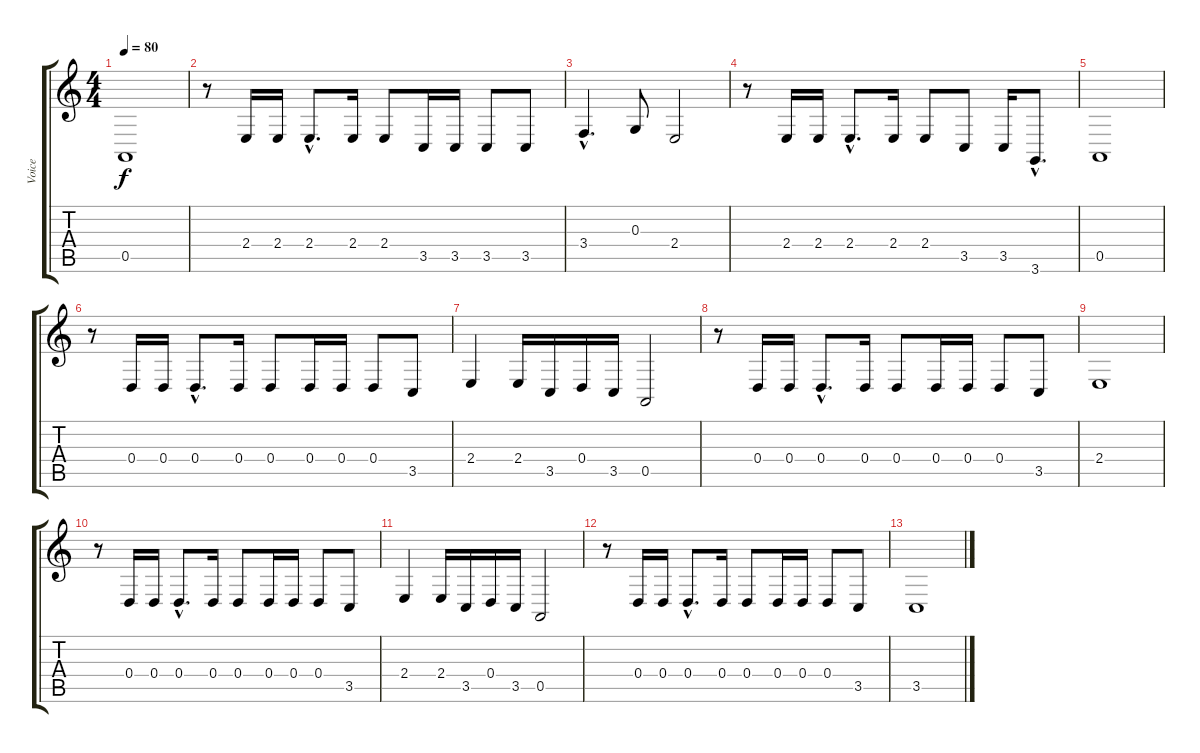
\track ("Voice" "Voice") {instrument electricgrandpiano}
\staff {score tabs}
\tuning (E4 B3 G3 D3 A2 E2) {hide}
\ts (4 4)
\tempo 80
\clef g2
\ks c
0.5.1{dy f} |
r.8 2.4.16 2.4.16 2.4{hac}.8{d} 2.4.16 2.4.8 3.5.16 3.5.16 3.5.8 3.5.8 |
3.4{hac}.4{d} 0.3.8 2.4.2 |
r.8 2.4.16 2.4.16 2.4{hac}.8{d} 2.4.16 2.4.8 3.5.8 3.5.16 3.6{hac}.8{d} |
0.5.1 |
r.8 0.4.16 0.4.16 0.4{hac}.8{d} 0.4.16 0.4.8 0.4.16 0.4.16 0.4.8 3.5.8 |
2.4.4 2.4.16 3.5.16 0.4.16 3.5.16 0.5.2 |
r.8 0.4.16 0.4.16 0.4{hac}.8{d} 0.4.16 0.4.8 0.4.16 0.4.16 0.4.8 3.5.8 |
2.4.1 |
r.8 0.4.16 0.4.16 0.4{hac}.8{d} 0.4.16 0.4.8 0.4.16 0.4.16 0.4.8 3.5.8 |
2.4.4 2.4.16 3.5.16 0.4.16 3.5.16 0.5.2 |
r.8 0.4.16 0.4.16 0.4{hac}.8{d} 0.4.16 0.4.8 0.4.16 0.4.16 0.4.8 3.5.8 |
3.5.1
